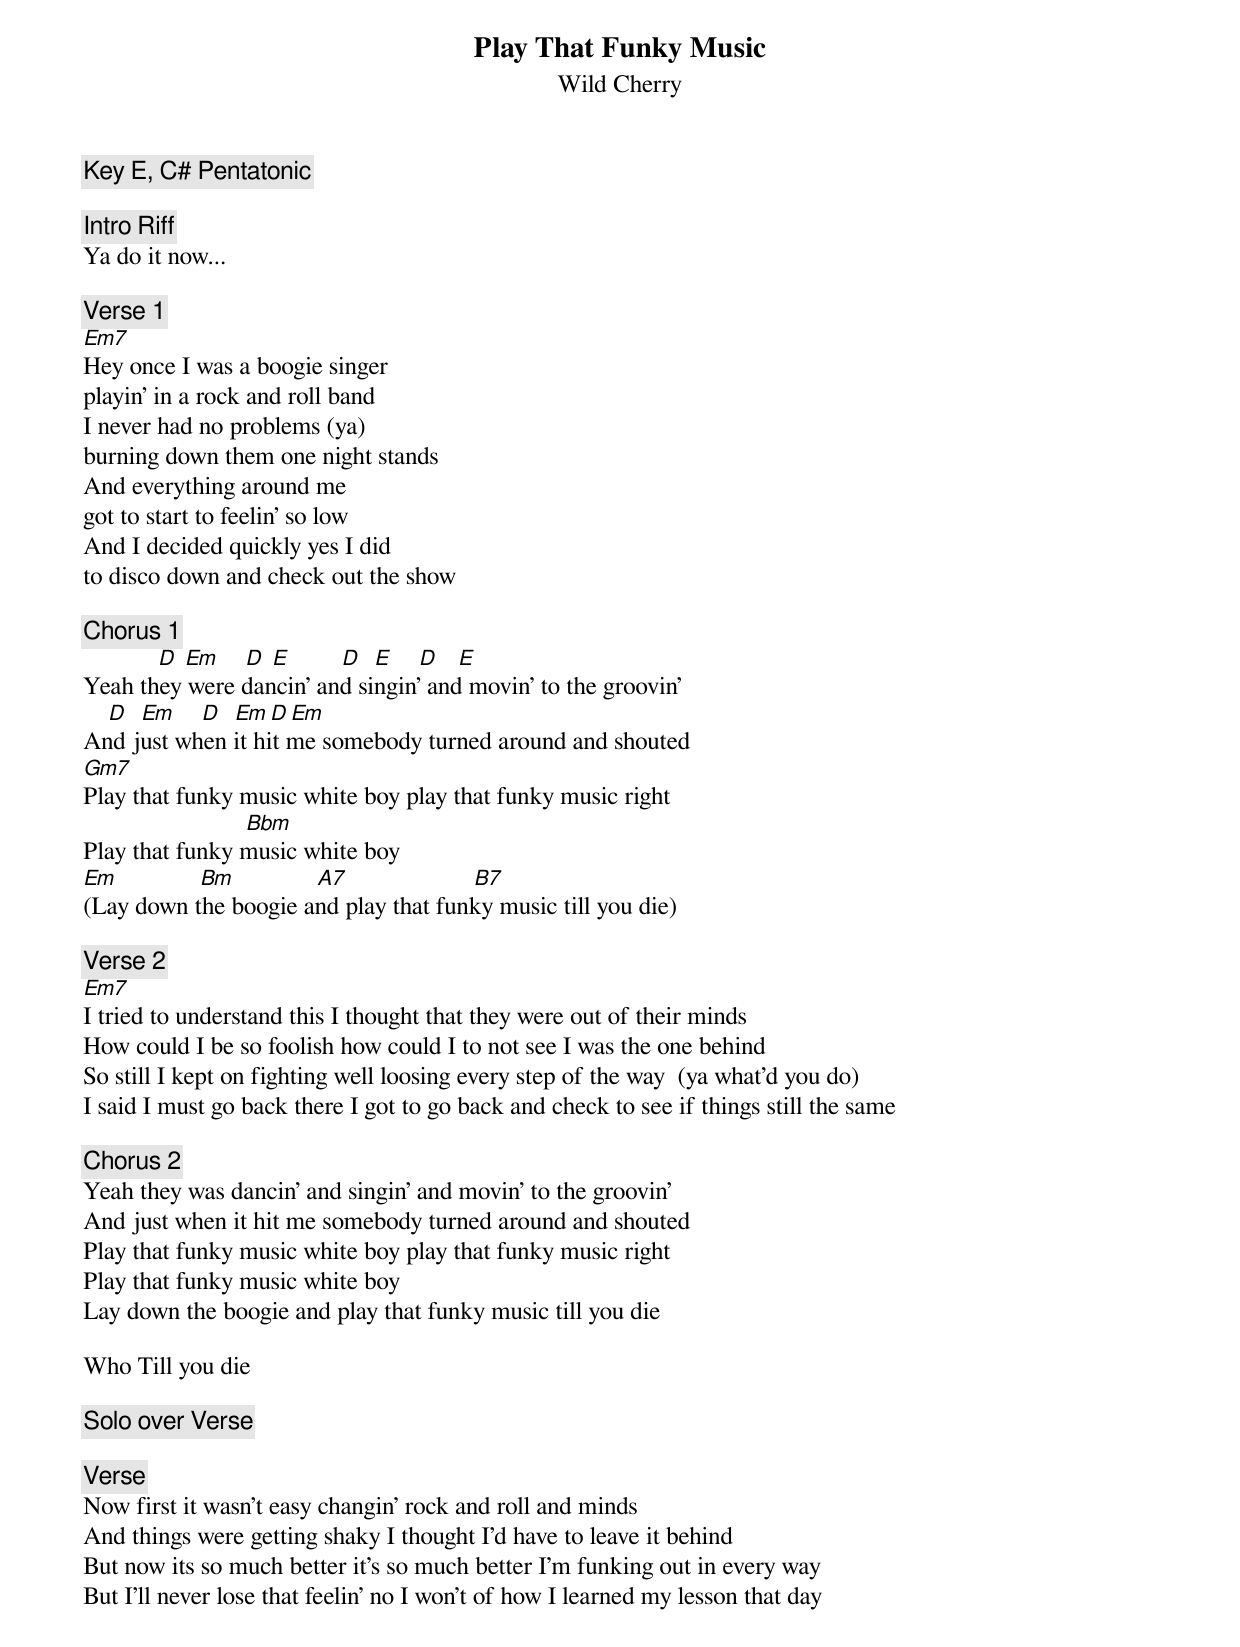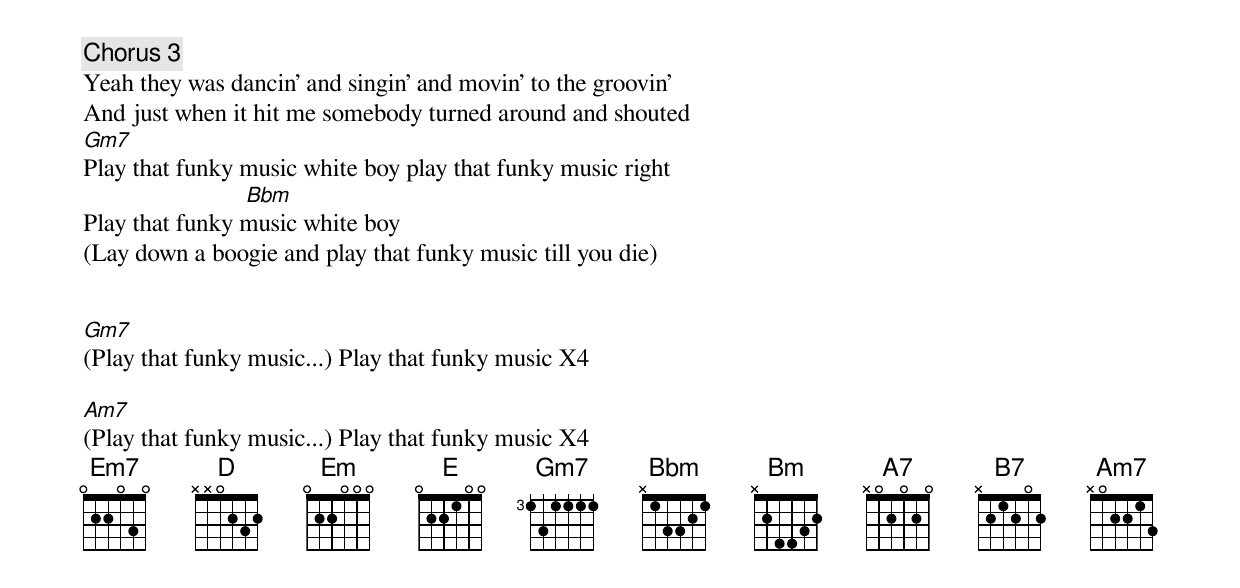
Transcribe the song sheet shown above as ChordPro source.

{t: Play That Funky Music}
{st: Wild Cherry}

{c: Key E, C# Pentatonic}

{c: Intro Riff}
Ya do it now...

{c: Verse 1}
[Em7]
Hey once I was a boogie singer
playin' in a rock and roll band
I never had no problems (ya)
burning down them one night stands
And everything around me
got to start to feelin' so low
And I decided quickly yes I did
to disco down and check out the show

{c: Chorus 1}
            [D] [Em]    [D] [E]        [D]  [E]    [D]   [E]
Yeah they were dancin' and singin' and movin' to the groovin'
    [D]  [Em]    [D]  [Em][D][Em]
And just when it hit me somebody turned around and shouted
[Gm7]
Play that funky music white boy play that funky music right
                          [Bbm]
Play that funky music white boy
[Em]             [Bm]             [A7]                    [B7]
(Lay down the boogie and play that funky music till you die)

{c: Verse 2}
[Em7]
I tried to understand this I thought that they were out of their minds
How could I be so foolish how could I to not see I was the one behind
So still I kept on fighting well loosing every step of the way  (ya what'd you do)
I said I must go back there I got to go back and check to see if things still the same

{c: Chorus 2}
Yeah they was dancin' and singin' and movin' to the groovin'
And just when it hit me somebody turned around and shouted
Play that funky music white boy play that funky music right
Play that funky music white boy
Lay down the boogie and play that funky music till you die

Who Till you die

{c: Solo over Verse}

{c: Verse}
Now first it wasn't easy changin' rock and roll and minds
And things were getting shaky I thought I'd have to leave it behind
But now its so much better it's so much better I'm funking out in every way
But I'll never lose that feelin' no I won't of how I learned my lesson that day

{c: Chorus 3}
Yeah they was dancin' and singin' and movin' to the groovin'
And just when it hit me somebody turned around and shouted
[Gm7]
Play that funky music white boy play that funky music right
                          [Bbm]
Play that funky music white boy
(Lay down a boogie and play that funky music till you die)


[Gm7]
(Play that funky music...) Play that funky music X4

[Am7]
(Play that funky music...) Play that funky music X4
